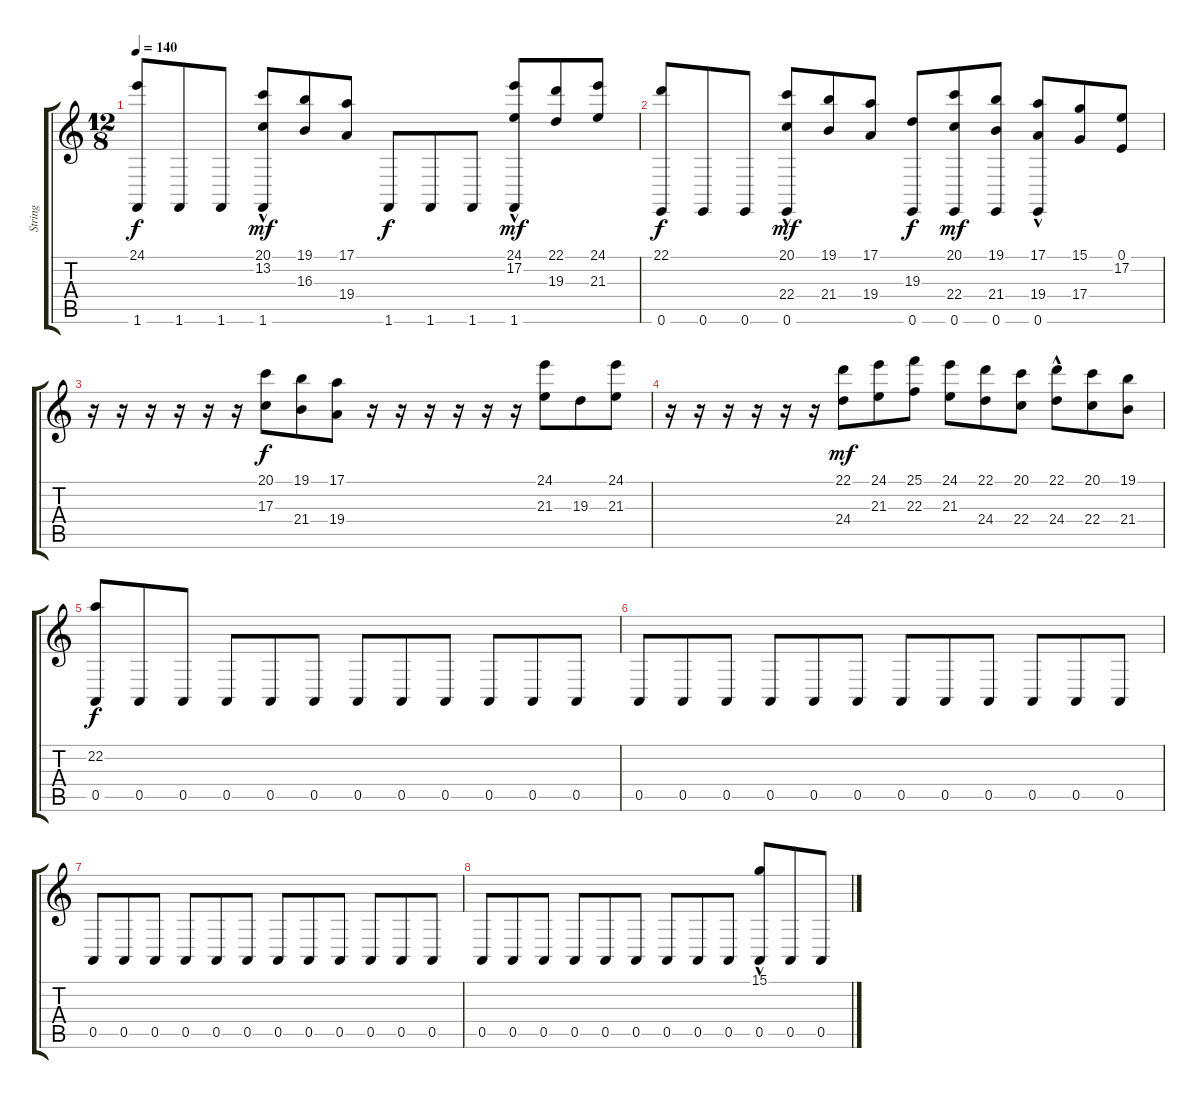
\track ("String" "String") {instrument stringensemble1}
\staff {score tabs}
\tuning (E4 B3 G3 D3 A2 E2) {hide}
\ts (12 8)
\tempo 140
\clef g2
\ks c
(24.1 1.6).8{dy f} 1.6.8 1.6.8 (20.1 13.2 1.6{hac}).8{dy mf} (19.1 16.3).8 (17.1 19.4).8 1.6.8{dy f} 1.6.8 1.6.8 (24.1 17.2 1.6{hac}).8{dy mf} (22.1 19.3).8 (24.1 21.3).8 |
(22.1 0.6).8{dy f} 0.6.8 0.6.8 (20.1 22.4 0.6{hac}).8{dy mf} (19.1 21.4).8 (17.1 19.4).8 (19.3 0.6).8{dy f} (20.1 22.4 0.6).8{dy mf} (19.1 21.4 0.6).8 (17.1 19.4 0.6{hac}).8 (15.1 17.4).8 (0.1 17.2).8 |
r.16 r.16 r.16 r.16 r.16 r.16 (20.1 17.3).8{dy f} (19.1 21.4).8 (17.1 19.4).8 r.16 r.16 r.16 r.16 r.16 r.16 (24.1 21.3).8 19.3.8 (24.1 21.3).8 |
r.16 r.16 r.16 r.16 r.16 r.16 (22.1 24.4).8{dy mf} (24.1 21.3).8 (25.1 22.3).8 (24.1 21.3).8 (22.1 24.4).8 (20.1 22.4).8 (22.1{hac} 24.4).8 (20.1 22.4).8 (19.1 21.4).8 |
(22.2 0.5).8{dy f volume 12} 0.5.8 0.5.8 0.5.8 0.5.8 0.5.8 0.5.8 0.5.8 0.5.8 0.5.8 0.5.8 0.5.8 |
0.5.8 0.5.8 0.5.8 0.5.8 0.5.8 0.5.8 0.5.8 0.5.8 0.5.8 0.5.8 0.5.8 0.5.8 |
0.5.8 0.5.8 0.5.8 0.5.8 0.5.8 0.5.8 0.5.8 0.5.8 0.5.8 0.5.8 0.5.8 0.5.8 |
0.5.8 0.5.8 0.5.8 0.5.8 0.5.8 0.5.8 0.5.8 0.5.8 0.5.8 (15.1{hac} 0.5).8 0.5.8 0.5.8
